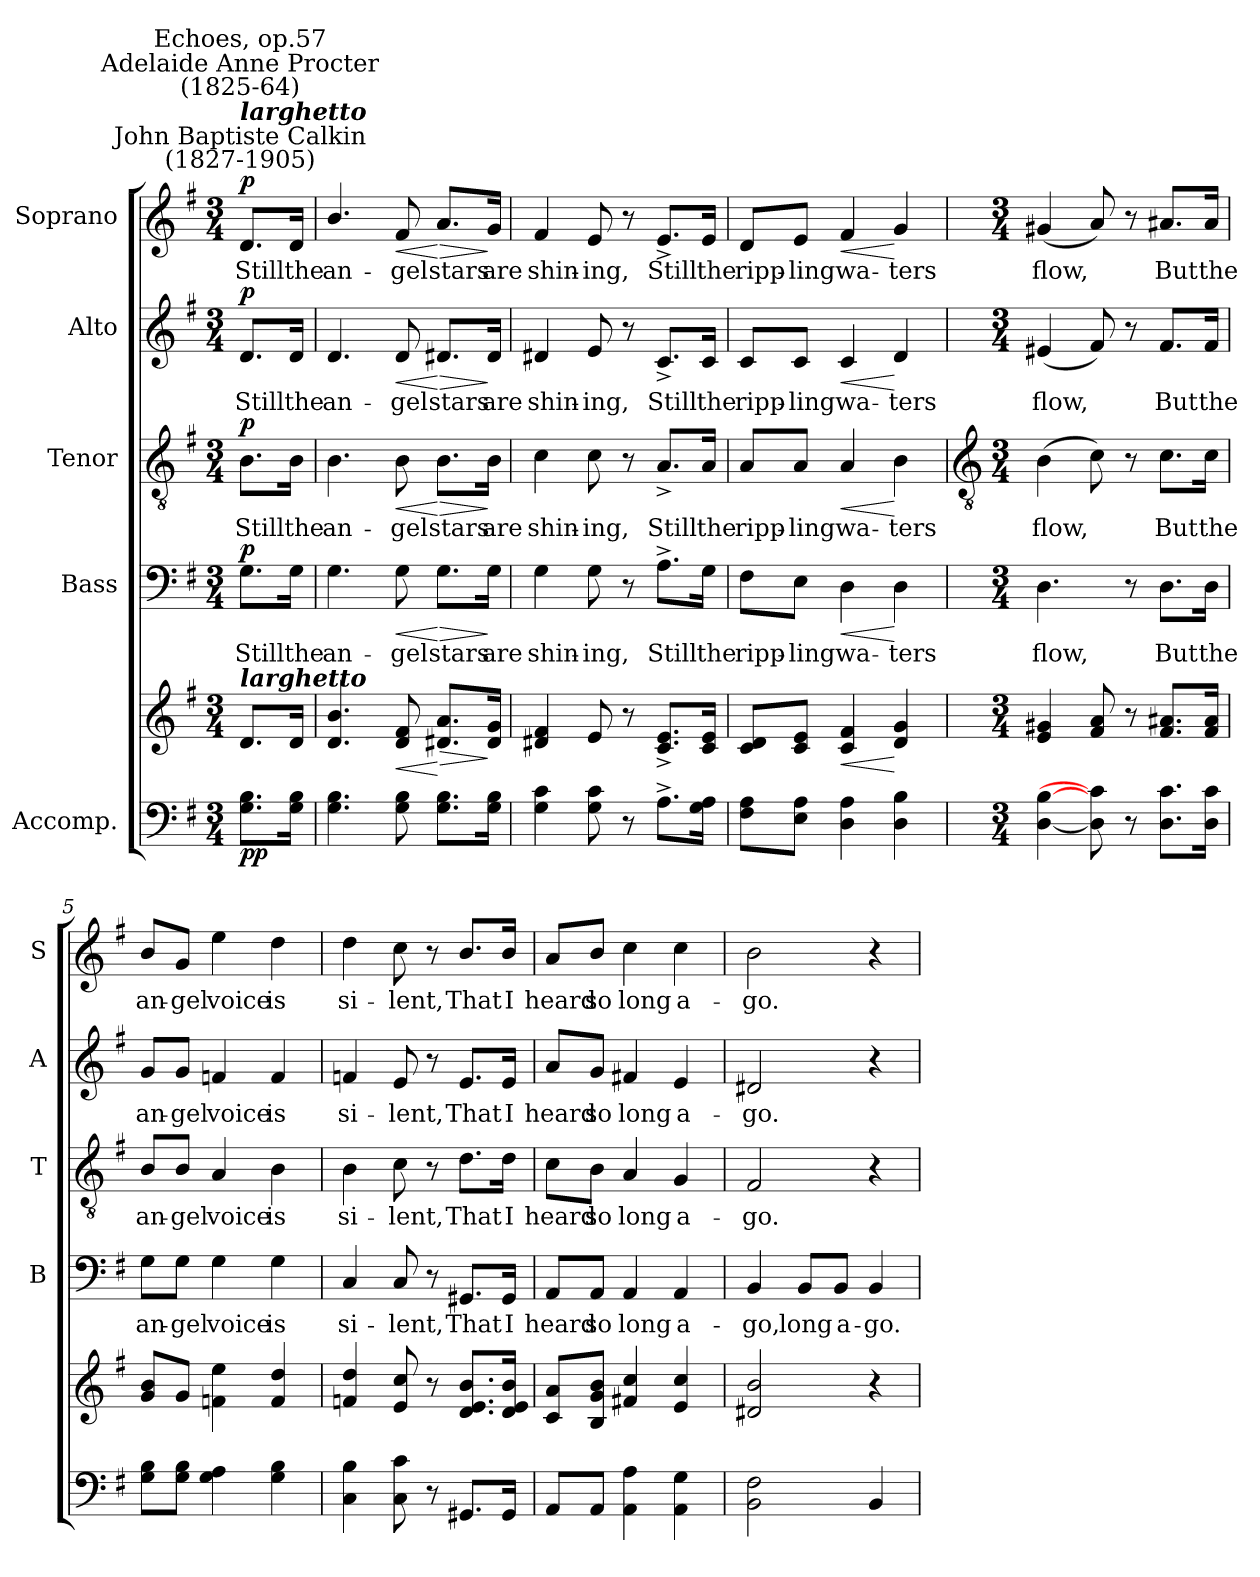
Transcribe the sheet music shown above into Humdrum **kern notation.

**kern	**kern	**dynam	**kern	**text	**dynam	**kern	**text	**dynam	**kern	**text	**dynam	**kern	**text	**dynam
*part5	*part5	*part5	*part4	*part4	*part4	*part3	*part3	*part3	*part2	*part2	*part2	*part1	*part1	*part1
*staff6	*staff5	*staff5/6	*staff4	*staff4	*staff4	*staff3	*staff3	*staff3	*staff2	*staff2	*staff2	*staff1	*staff1	*staff1
*I"Accomp.	*	*	*I"Bass	*	*	*I"Tenor	*	*	*I"Alto	*	*	*I"Soprano	*	*
*	*	*	*I'B	*	*	*I'T	*	*	*I'A	*	*	*I'S	*	*
*clefF4	*clefG2	*	*clefF4	*	*	*clefGv2	*	*	*clefG2	*	*	*clefG2	*	*
*k[f#]	*k[f#]	*	*k[f#]	*	*	*k[f#]	*	*	*k[f#]	*	*	*k[f#]	*	*
*G:	*G:	*	*G:	*	*	*G:	*	*	*G:	*	*	*G:	*	*
*M3/4	*M3/4	*	*M3/4	*	*	*M3/4	*	*	*M3/4	*	*	*M3/4	*	*
*MM92	*MM92	*	*MM92	*	*	*MM92	*	*	*MM92	*	*	*MM92	*	*
=	=	=	=	=	=	=	=	=	=	=	=	=	=	=
!	!	!	!	!	!	!	!	!	!	!	!	!LO:TX:a:cj:t=John Baptiste Calkin\n(1827-1905)	!	!
!	!	!	!	!	!	!	!	!	!	!	!	!LO:TX:a:Bi:t=larghetto	!	!
!	!	!	!	!	!	!	!	!	!	!	!	!LO:TX:a:cj:t=Adelaide Anne Procter\n(1825-64)	!	!
!	!	!	!	!	!	!	!	!	!	!	!	!LO:TX:a:cj:t=Echoes, op.57	!	!
!	!LO:TX:a:Bi:t=larghetto	!	!	!	!	!	!	!	!	!	!	!	!	!
!	!	!LO:DY:b=2	!	!LO:LY:b	!	!	!LO:LY:b	!	!	!LO:LY:b	!	!	!LO:LY:b	!
!	!	!LO:DY:n=1:b	!	!	!LO:DY:b	!	!	!LO:DY:b	!	!	!LO:DY:b	!	!	!LO:DY:b
8.G 8.BL	8.dL	p p	8.G\L	Still	p	8.B\L	Still	p	8.d/L	Still	p	8.d/L	Still	p
!	!	!	!	!LO:LY:b	!	!	!LO:LY:b	!	!	!LO:LY:b	!	!	!LO:LY:b	!
16G 16BJ	16dJ	.	16G\Jk	the	.	16B\Jk	the	.	16d/Jk	the	.	16d/Jk	the	.
=1	=1	=1	=1	=1	=1	=1	=1	=1	=1	=1	=1	=1	=1	=1
!	!	!	!	!LO:LY:b	!	!	!LO:LY:b	!	!	!LO:LY:b	!	!	!LO:LY:b	!
4.G 4.B	4.d/ 4.b/	.	4.G	an-	.	4.B	an-	.	4.d	an-	.	4.b/	an-	.
!	!	!LO:HP:b	!	!LO:LY:b	!LO:HP:b	!	!LO:LY:b	!LO:HP:b	!	!LO:LY:b	!LO:HP:b	!	!LO:LY:b	!LO:HP:b
8G 8B	8d 8f#	<	8G	-gel	<	8B	-gel	<	8d	-gel	<	8f#	-gel	<
!	!	!LO:HP:n=1:b	!	!LO:LY:b	!LO:HP:n=1:b	!	!LO:LY:b	!LO:HP:n=1:b	!	!LO:LY:b	!LO:HP:n=1:b	!	!LO:LY:b	!LO:HP:n=1:b
8.G 8.BL	8.d#X 8.aL	[ >	8.G\L	stars	[ >	8.B\L	stars	[ >	8.d#X/L	stars	[ >	8.a/L	stars	[ >
!	!	!	!	!LO:LY:b	!	!	!LO:LY:b	!	!	!LO:LY:b	!	!	!LO:LY:b	!
16G 16BJ	16d# 16gJ	]	16G\Jk	are	]	16B\Jk	are	]	16d#/Jk	are	]	16g/Jk	are	]
=2	=2	=2	=2	=2	=2	=2	=2	=2	=2	=2	=2	=2	=2	=2
!	!	!	!	!LO:LY:b	!	!	!LO:LY:b	!	!	!LO:LY:b	!	!	!LO:LY:b	!
4G 4c	4d#X 4f#	.	4G	shin-	.	4c	shin-	.	4d#X	shin-	.	4f#	shin-	.
!	!	!	!	!LO:LY:b	!	!	!LO:LY:b	!	!	!LO:LY:b	!	!	!LO:LY:b	!
8G 8c	8e	.	8G	-ing,	.	8c	-ing,	.	8e	-ing,	.	8e	-ing,	.
8r	8r	.	8r	.	.	8r	.	.	8r	.	.	8r	.	.
!	!	!	!	!LO:LY:b	!	!	!LO:LY:b	!	!	!LO:LY:b	!	!	!LO:LY:b	!
8.A^L	8.c^ 8.e^L	.	8.A^\L	Still	.	8.A^/L	Still	.	8.c^/L	Still	.	8.e^/L	Still	.
!	!	!	!	!LO:LY:b	!	!	!LO:LY:b	!	!	!LO:LY:b	!	!	!LO:LY:b	!
16G 16AJ	16c 16eJ	.	16G\Jk	the	.	16A/Jk	the	.	16c/Jk	the	.	16e/Jk	the	.
=3	=3	=3	=3	=3	=3	=3	=3	=3	=3	=3	=3	=3	=3	=3
!	!	!	!	!LO:LY:b	!	!	!LO:LY:b	!	!	!LO:LY:b	!	!	!LO:LY:b	!
8F# 8AL	8c 8dL	.	8F#\L	ripp-	.	8A/L	ripp-	.	8c/L	ripp-	.	8d/L	ripp-	.
!	!	!	!	!LO:LY:b	!	!	!LO:LY:b	!	!	!LO:LY:b	!	!	!LO:LY:b	!
8E 8AJ	8c 8eJ	.	8E\J	-ling	.	8A/J	-ling	.	8c/J	-ling	.	8e/J	-ling	.
!	!	!LO:HP:b	!	!LO:LY:b	!LO:HP:b	!	!LO:LY:b	!LO:HP:b	!	!LO:LY:b	!LO:HP:b	!	!LO:LY:b	!LO:HP:b
4D 4A	4c 4f#	<	4D	wa-	<	4A	wa-	<	4c	wa-	<	4f#	wa-	<
!	!	!	!	!LO:LY:b	!	!	!LO:LY:b	!	!	!LO:LY:b	!	!	!LO:LY:b	!
4D 4B	4d 4g	[	4D	-ters	[	4B	-ters	[	4d	-ters	[	4g	-ters	[
!!LO:LB:g=z
=4	=4	=4	=4	=4	=4	=4	=4	=4	=4	=4	=4	=4	=4	=4
*	*	*	*	*	*	*clefGv2	*	*	*	*	*	*	*	*
*M3/4	*M3/4	*	*M3/4	*	*	*M3/4	*	*	*M3/4	*	*	*M3/4	*	*
!	!	!	!	!LO:LY:b	!	!	!LO:LY:b	!	!	!LO:LY:b	!	!	!LO:LY:b	!
[4D [4B	4e 4g#X	.	4.D	flow,	.	(>4B	flow,	.	(<4e#X	flow,	.	(<4g#X	flow,	.
8D] 8c]	8f# 8a	.	.	.	.	8c)	.	.	8f#)	.	.	8a)	.	.
8r	8r	.	8r	.	.	8r	.	.	8r	.	.	8r	.	.
!	!	!	!	!LO:LY:b	!	!	!LO:LY:b	!	!	!LO:LY:b	!	!	!LO:LY:b	!
8.D 8.cL	8.f# 8.a#XL	.	8.D\L	But	.	8.c\L	But	.	8.f#/L	But	.	8.a#X/L	But	.
!	!	!	!	!LO:LY:b	!	!	!LO:LY:b	!	!	!LO:LY:b	!	!	!LO:LY:b	!
16D 16cJ	16f# 16a#J	.	16D\Jk	the	.	16c\Jk	the	.	16f#/Jk	the	.	16a#/Jk	the	.
=5	=5	=5	=5	=5	=5	=5	=5	=5	=5	=5	=5	=5	=5	=5
!	!	!	!	!LO:LY:b	!	!	!LO:LY:b	!	!	!LO:LY:b	!	!	!LO:LY:b	!
8G 8BL	8g 8bL	.	8G\L	an-	.	8B/L	an-	.	8g/L	an-	.	8b/L	an-	.
!	!	!	!	!LO:LY:b	!	!	!LO:LY:b	!	!	!LO:LY:b	!	!	!LO:LY:b	!
8G 8BJ	8gJ	.	8G\J	-gel	.	8B/J	-gel	.	8g/J	-gel	.	8g/J	-gel	.
!	!	!	!	!LO:LY:b	!	!	!LO:LY:b	!	!	!LO:LY:b	!	!	!LO:LY:b	!
4G 4A	4fn 4ee	.	4G	voice	.	4A	voice	.	4fn	voice	.	4ee	voice	.
!	!	!	!	!LO:LY:b	!	!	!LO:LY:b	!	!	!LO:LY:b	!	!	!LO:LY:b	!
4G 4B	4f 4dd	.	4G	is	.	4B	is	.	4f	is	.	4dd	is	.
=6	=6	=6	=6	=6	=6	=6	=6	=6	=6	=6	=6	=6	=6	=6
!	!	!	!	!LO:LY:b	!	!	!LO:LY:b	!	!	!LO:LY:b	!	!	!LO:LY:b	!
4C 4B	4fn 4dd	.	4C	si-	.	4B	si-	.	4fn	si-	.	4dd	si-	.
!	!	!	!	!LO:LY:b	!	!	!LO:LY:b	!	!	!LO:LY:b	!	!	!LO:LY:b	!
8C 8c	8e 8cc	.	8C	-lent,	.	8c	-lent,	.	8e	-lent,	.	8cc	-lent,	.
8r	8r	.	8r	.	.	8r	.	.	8r	.	.	8r	.	.
!	!	!	!	!LO:LY:b	!	!	!LO:LY:b	!	!	!LO:LY:b	!	!	!LO:LY:b	!
8.GG#XL	8.d/ 8.e/ 8.b/L	.	8.GG#X/L	That	.	8.d\L	That	.	8.e/L	That	.	8.b/L	That	.
!	!	!	!	!LO:LY:b	!	!	!LO:LY:b	!	!	!LO:LY:b	!	!	!LO:LY:b	!
16GG#J	16d/ 16e/ 16b/J	.	16GG#/Jk	I	.	16d\Jk	I	.	16e/Jk	I	.	16b/Jk	I	.
=7	=7	=7	=7	=7	=7	=7	=7	=7	=7	=7	=7	=7	=7	=7
!	!	!	!	!LO:LY:b	!	!	!LO:LY:b	!	!	!LO:LY:b	!	!	!LO:LY:b	!
8AAL	8c 8aL	.	8AA/L	heard	.	8c\L	heard	.	8a/L	heard	.	8a/L	heard	.
!	!	!	!	!LO:LY:b	!	!	!LO:LY:b	!	!	!LO:LY:b	!	!	!LO:LY:b	!
8AAJ	8B 8g 8bJ	.	8AA/J	so	.	8B\J	so	.	8g/J	so	.	8b/J	so	.
!	!	!	!	!LO:LY:b	!	!	!LO:LY:b	!	!	!LO:LY:b	!	!	!LO:LY:b	!
4AA 4A	4f#X 4cc	.	4AA	long	.	4A	long	.	4f#X	long	.	4cc	long	.
!	!	!	!	!LO:LY:b	!	!	!LO:LY:b	!	!	!LO:LY:b	!	!	!LO:LY:b	!
4AA 4G	4e 4cc	.	4AA	a-	.	4G	a-	.	4e	a-	.	4cc	a-	.
=8	=8	=8	=8	=8	=8	=8	=8	=8	=8	=8	=8	=8	=8	=8
!	!	!	!	!LO:LY:b	!	!	!LO:LY:b	!	!	!LO:LY:b	!	!	!LO:LY:b	!
2BB 2F#	2d#X 2b	.	4BB	-go,	.	2F#	-go.	.	2d#X	-go.	.	2b	-go.	.
!	!	!	!	!LO:LY:b	!	!	!	!	!	!	!	!	!	!
.	.	.	8BB/L	long	.	.	.	.	.	.	.	.	.	.
!	!	!	!	!LO:LY:b	!	!	!	!	!	!	!	!	!	!
.	.	.	8BB/J	a-	.	.	.	.	.	.	.	.	.	.
!	!	!	!	!LO:LY:b	!	!	!	!	!	!	!	!	!	!
4BB	4r	.	4BB	-go.	.	4r	.	.	4r	.	.	4r	.	.
=	=	=	=	=	=	=	=	=	=	=	=	=	=	=
*-	*-	*-	*-	*-	*-	*-	*-	*-	*-	*-	*-	*-	*-	*-
